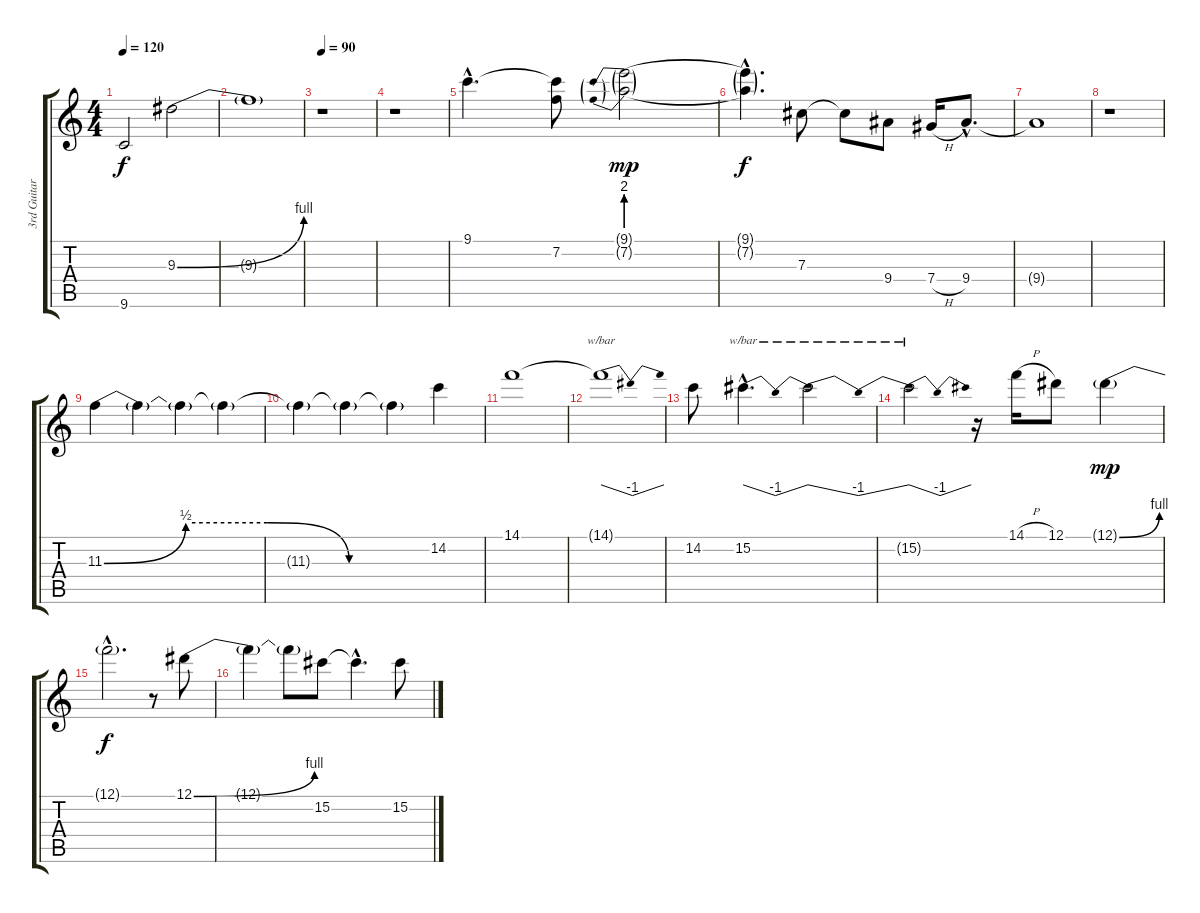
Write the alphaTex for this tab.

\track ("3rd Guitar" "3rd Guitar") {instrument distortionguitar}
\staff {score tabs}
\tuning (Eb4 Bb3 Gb3 Db3 Ab2 Eb2) {hide}
\ts (4 4)
\tempo 120
\clef g2
\ks c
9.6{t}.2{dy f} 9.3{be (bend 0 0 60 4)}.2 |
9.3{t}.1 |
\tempo 90
r.1 |
r.1 |
9.1{hac}.4{d} (9.1{t} 7.2).8 (9.1{be (prebend 0 8 60 8) g} 7.2{be (prebend 0 8 60 8) g}).2{dy mp} |
(9.1{hac t} 7.2{hac t}).4{d dy f} 7.3.8 7.3{t}.8 9.4.8 7.4{h}.16 9.4{hac}.8{d} |
9.4{t}.1 |
r.1 |
11.3{be (custom 0 0 15 2 30 2 45 0 60 0)}.4 11.3{t}.4 11.3{t}.4 11.3{t}.4 |
11.3{t}.4 11.3{t}.4 11.3{t}.4 14.2.4 |
14.1.1 |
14.1{t}.1{tbe (dip default 0 0 30 -4 60 0)} |
14.2.8 15.2{hac}.4{d tbe (dip default 0 0 30 -4 60 0)} 15.2{t}.2{tbe (dip default 0 0 30 -4 60 0)} |
15.2{t}.2{tbe (dip default 0 0 30 -4 60 0)} r.16 14.1{h}.16 12.1.8 12.1{be (bend 0 0 60 4) g}.4{dy mp} |
12.1{hac t}.2{d dy f} r.8 12.1{be (bend 0 0 60 4)}.8 |
12.1{t}.4 12.1{t}.8 15.2.8 15.2{hac t}.4{d} 15.2.8
